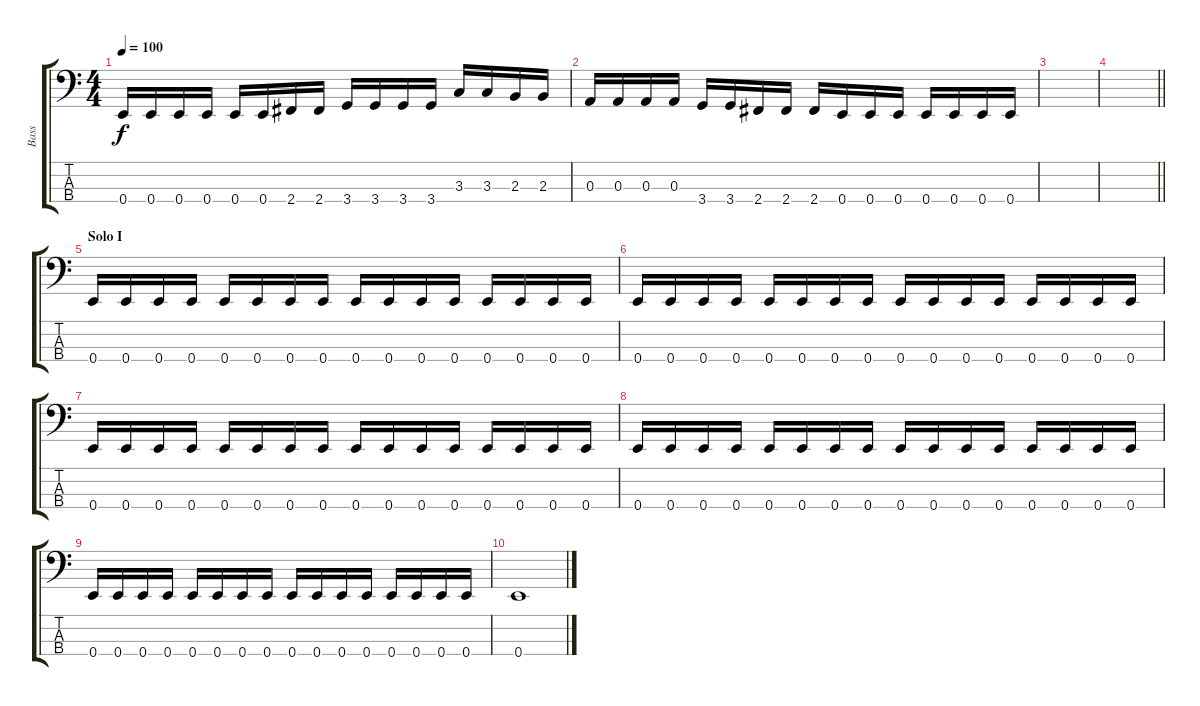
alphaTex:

\track ("Bass" "Bass") {instrument electricbassfinger}
\staff {score tabs}
\tuning (G2 D2 A1 E1) {hide}
\ts (4 4)
\tempo 100
\clef f4
\ks c
0.4.16{dy f} 0.4.16 0.4.16 0.4.16 0.4.16 0.4.16 2.4.16 2.4.16 3.4.16 3.4.16 3.4.16 3.4.16 3.3.16 3.3.16 2.3.16 2.3.16 |
0.3.16 0.3.16 0.3.16 0.3.16 3.4.16 3.4.16 2.4.16 2.4.16 2.4.16 0.4.16 0.4.16 0.4.16 0.4.16 0.4.16 0.4.16 0.4.16 |
|
\barLineRight lightlight
|
\section ("" "Solo I")
0.4.16 0.4.16 0.4.16 0.4.16 0.4.16 0.4.16 0.4.16 0.4.16 0.4.16 0.4.16 0.4.16 0.4.16 0.4.16 0.4.16 0.4.16 0.4.16 |
0.4.16 0.4.16 0.4.16 0.4.16 0.4.16 0.4.16 0.4.16 0.4.16 0.4.16 0.4.16 0.4.16 0.4.16 0.4.16 0.4.16 0.4.16 0.4.16 |
0.4.16 0.4.16 0.4.16 0.4.16 0.4.16 0.4.16 0.4.16 0.4.16 0.4.16 0.4.16 0.4.16 0.4.16 0.4.16 0.4.16 0.4.16 0.4.16 |
0.4.16 0.4.16 0.4.16 0.4.16 0.4.16 0.4.16 0.4.16 0.4.16 0.4.16 0.4.16 0.4.16 0.4.16 0.4.16 0.4.16 0.4.16 0.4.16 |
0.4.16 0.4.16 0.4.16 0.4.16 0.4.16 0.4.16 0.4.16 0.4.16 0.4.16 0.4.16 0.4.16 0.4.16 0.4.16 0.4.16 0.4.16 0.4.16 |
0.4.1
